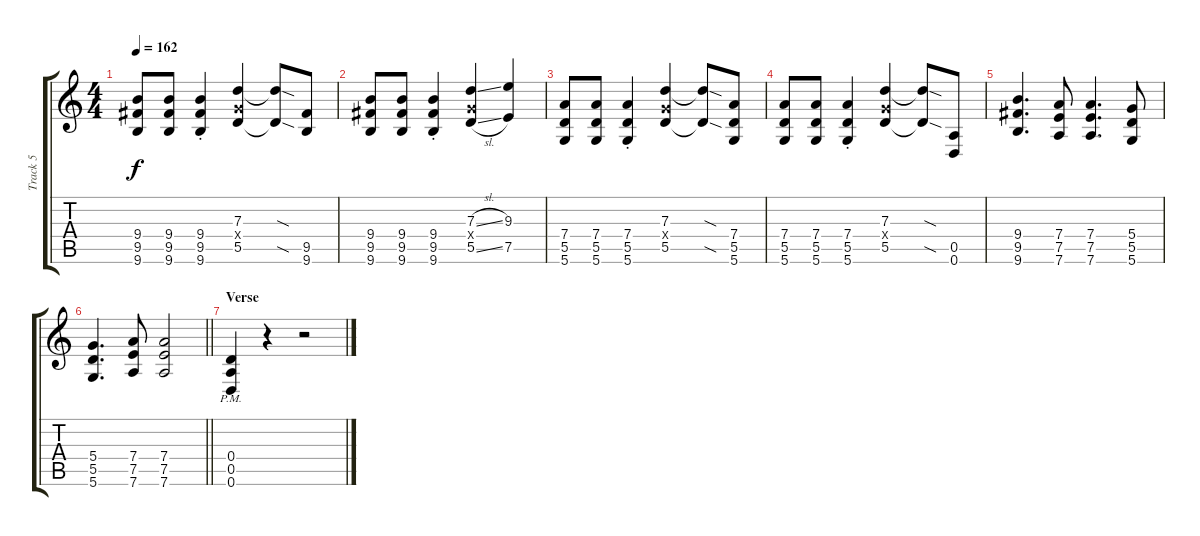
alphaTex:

\track ("Track 5" "Track 5") {instrument distortionguitar}
\staff {score tabs}
\tuning (E4 B3 G3 D3 A2 D2) {hide}
\ts (4 4)
\tempo 162
\clef g2
\ks c
(9.4 9.5 9.6).8{dy f} (9.4 9.5 9.6).8 (9.4{st} 9.5{st} 9.6{st}).4 (7.3 5.4{x} 5.5).4 (7.3{sod t} 5.5{sod t}).8 (9.5 9.6).8 |
(9.4 9.5 9.6).8 (9.4 9.5 9.6).8 (9.4{st} 9.5{st} 9.6{st}).4 (7.3{sl} 5.4{x} 5.5{sl}).4 (9.3 7.5).4 |
(7.4 5.5 5.6).8 (7.4 5.5 5.6).8 (7.4{st} 5.5{st} 5.6{st}).4 (7.3 5.4{x} 5.5).4 (7.3{sod t} 5.5{sod t}).8 (7.4 5.5 5.6).8 |
(7.4 5.5 5.6).8 (7.4 5.5 5.6).8 (7.4{st} 5.5{st} 5.6{st}).4 (7.3 5.4{x} 5.5).4 (7.3{sod t} 5.5{sod t}).8 (0.5 0.6).8 |
(9.4 9.5 9.6).4{d} (7.4 7.5 7.6).8 (7.4 7.5 7.6).4{d} (5.4 5.5 5.6).8 |
\barLineRight lightlight
(5.4 5.5 5.6).4{d} (7.4 7.5 7.6).8 (7.4 7.5 7.6).2 |
\section ("" "Verse")
(0.4{pm} 0.5{pm} 0.6{pm}).4 r.4 r.2
